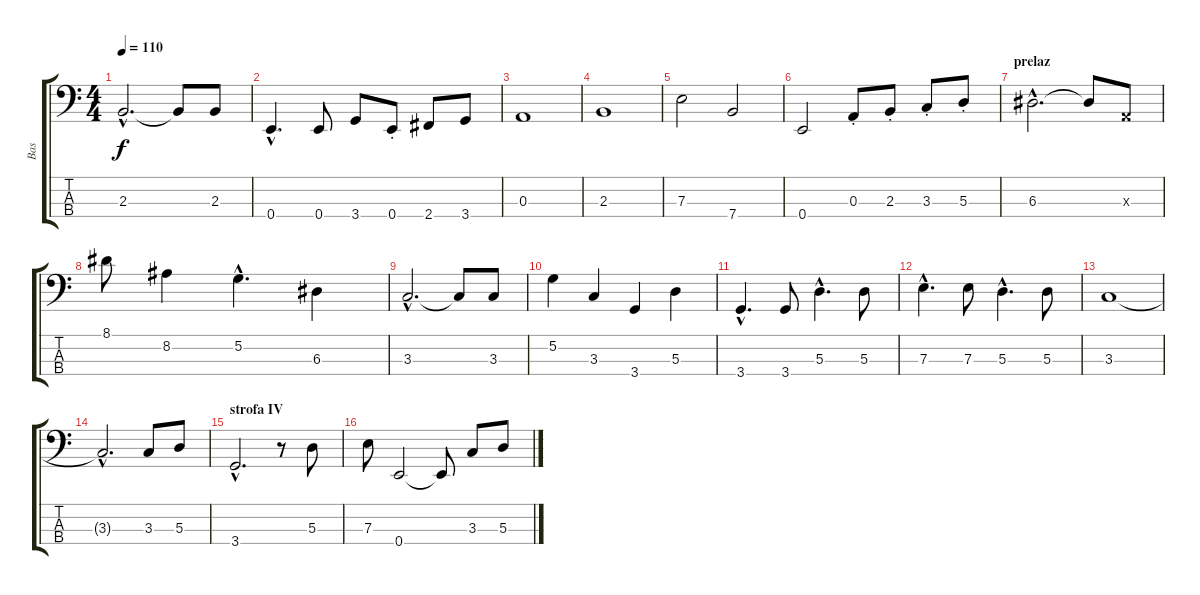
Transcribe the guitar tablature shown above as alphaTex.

\track ("Bas" "Bas") {instrument electricbassfinger}
\staff {score tabs}
\tuning (G2 D2 A1 E1) {hide}
\ts (4 4)
\tempo 110
\clef f4
\ks c
2.3{hac}.2{d dy f} 2.3{t}.8 2.3.8 |
0.4{hac}.4{d} 0.4.8 3.4.8 0.4{st}.8 2.4.8 3.4.8 |
0.3.1 |
2.3.1 |
7.3.2 7.4.2 |
0.4.2 0.3{st}.8 2.3{st}.8 3.3{st}.8 5.3{st}.8 |
\section ("" "prelaz")
6.3{hac}.2{d} 6.3{t}.8 0.3{x}.8 |
8.1.8 8.2.4 5.2{hac}.4{d} 6.3.4 |
3.3{hac}.2{d} 3.3{t}.8 3.3.8 |
5.2.4 3.3.4 3.4.4 5.3.4 |
3.4{hac}.4{d} 3.4.8 5.3{hac}.4{d} 5.3.8 |
7.3{hac}.4{d} 7.3.8 5.3{hac}.4{d} 5.3.8 |
3.3.1 |
3.3{hac t}.2{d} 3.3.8 5.3.8 |
\section ("" "strofa IV")
3.4{hac}.2{d} r.8 5.3.8 |
7.3.8 0.4.2 0.4{t}.8 3.3.8 5.3.8
